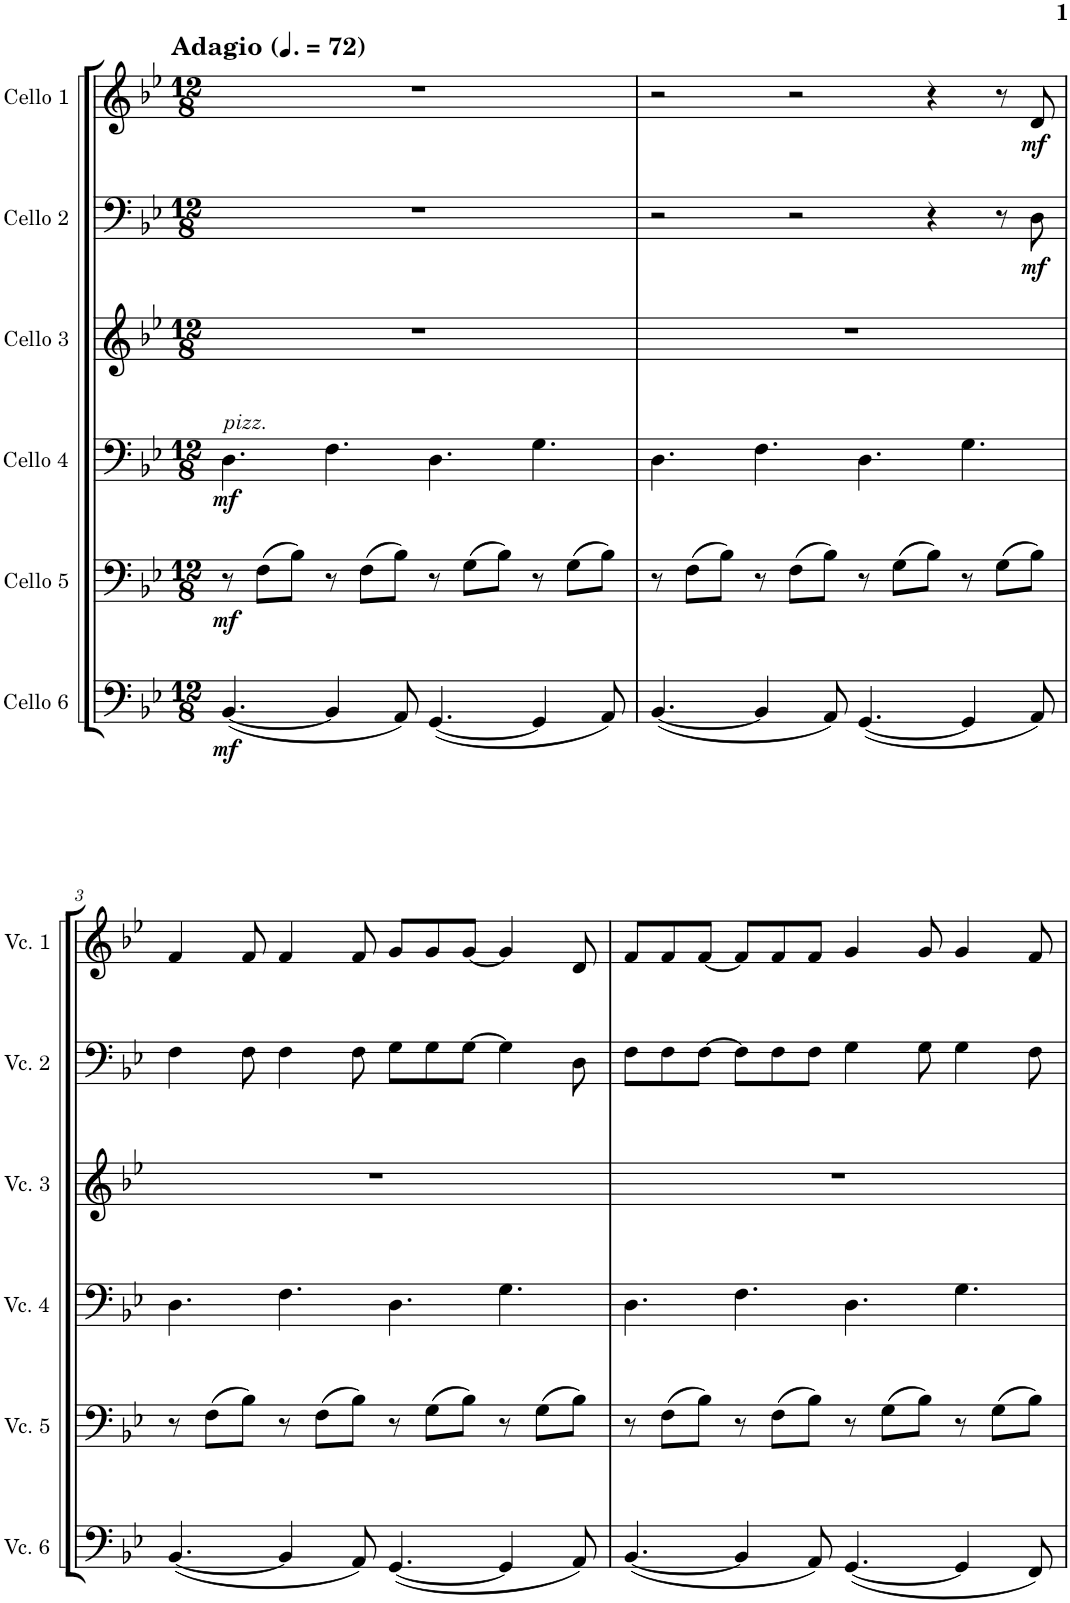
**kern	**dynam	**kern	**dynam	**kern	**dynam	**kern	**kern	**dynam	**kern	**dynam
*part6	*part6	*part5	*part5	*part4	*part4	*part3	*part2	*part2	*part1	*part1
*staff6	*staff6	*staff5	*staff5	*staff4	*staff4	*staff3	*staff2	*staff2	*staff1	*staff1
*I"Cello 6	*	*I"Cello 5	*	*I"Cello 4	*	*I"Cello 3	*I"Cello 2	*	*I"Cello 1	*
*clefF4	*	*clefF4	*	*clefF4	*	*clefG2	*clefF4	*	*clefG2	*
*k[b-e-]	*	*k[b-e-]	*	*k[b-e-]	*	*k[b-e-]	*k[b-e-]	*	*k[b-e-]	*
*M12/8	*	*M12/8	*	*M12/8	*	*M12/8	*M12/8	*	*M12/8	*
*MM108	*	*MM108	*	*MM108	*	*MM108	*MM108	*	*MM108	*
=1	=1	=1	=1	=1	=1	=1	=1	=1	=1	=1
!	!	!	!	!	!	!	!	!	!LO:TX:a:B:t=Adagio	!
!	!	!	!	!LO:TX:a:i:t=pizz.	!	!	!	!	!	!
!	!LO:DY:b	!	!LO:DY:b	!	!LO:DY:b	!	!	!	!	!
([4.BB-/	mf	8r	mf	4.D\	mf	1.r	1.r	.	1.r	.
.	.	(8F\L	.	.	.	.	.	.	.	.
.	.	8B-\J)	.	.	.	.	.	.	.	.
4BB-/]	.	8r	.	4.F\	.	.	.	.	.	.
.	.	(8F\L	.	.	.	.	.	.	.	.
8AA/)	.	8B-\J)	.	.	.	.	.	.	.	.
([4.GG/	.	8r	.	4.D\	.	.	.	.	.	.
.	.	(8G\L	.	.	.	.	.	.	.	.
.	.	8B-\J)	.	.	.	.	.	.	.	.
4GG/]	.	8r	.	4.G\	.	.	.	.	.	.
.	.	(8G\L	.	.	.	.	.	.	.	.
8AA/)	.	8B-\J)	.	.	.	.	.	.	.	.
=2	=2	=2	=2	=2	=2	=2	=2	=2	=2	=2
([4.BB-/	.	8r	.	4.D\	.	1.r	2r	.	2r	.
.	.	(8F\L	.	.	.	.	.	.	.	.
.	.	8B-\J)	.	.	.	.	.	.	.	.
4BB-/]	.	8r	.	4.F\	.	.	.	.	.	.
.	.	(8F\L	.	.	.	.	2r	.	2r	.
8AA/)	.	8B-\J)	.	.	.	.	.	.	.	.
([4.GG/	.	8r	.	4.D\	.	.	.	.	.	.
.	.	(8G\L	.	.	.	.	.	.	.	.
.	.	8B-\J)	.	.	.	.	4r	.	4r	.
4GG/]	.	8r	.	4.G\	.	.	.	.	.	.
.	.	(8G\L	.	.	.	.	8r	.	8r	.
!	!	!	!	!	!	!	!	!LO:DY:b	!	!LO:DY:b
8AA/)	.	8B-\J)	.	.	.	.	8D\	mf	8d/	mf
!!LO:LB:g=z
=3	=3	=3	=3	=3	=3	=3	=3	=3	=3	=3
([4.BB-/	.	8r	.	4.D\	.	1.r	4F\	.	4f/	.
.	.	(8F\L	.	.	.	.	.	.	.	.
.	.	8B-\J)	.	.	.	.	8F\	.	8f/	.
4BB-/]	.	8r	.	4.F\	.	.	4F\	.	4f/	.
.	.	(8F\L	.	.	.	.	.	.	.	.
8AA/)	.	8B-\J)	.	.	.	.	8F\	.	8f/	.
([4.GG/	.	8r	.	4.D\	.	.	8G\L	.	8g/L	.
.	.	(8G\L	.	.	.	.	8G\	.	8g/	.
.	.	8B-\J)	.	.	.	.	[8G\J	.	[8g/J	.
4GG/]	.	8r	.	4.G\	.	.	4G\]	.	4g/]	.
.	.	(8G\L	.	.	.	.	.	.	.	.
8AA/)	.	8B-\J)	.	.	.	.	8D\	.	8d/	.
=4	=4	=4	=4	=4	=4	=4	=4	=4	=4	=4
([4.BB-/	.	8r	.	4.D\	.	1.r	8F\L	.	8f/L	.
.	.	(8F\L	.	.	.	.	8F\	.	8f/	.
.	.	8B-\J)	.	.	.	.	[8F\J	.	[8f/J	.
4BB-/]	.	8r	.	4.F\	.	.	8F\L]	.	8f/L]	.
.	.	(8F\L	.	.	.	.	8F\	.	8f/	.
8AA/)	.	8B-\J)	.	.	.	.	8F\J	.	8f/J	.
([4.GG/	.	8r	.	4.D\	.	.	4G\	.	4g/	.
.	.	(8G\L	.	.	.	.	.	.	.	.
.	.	8B-\J)	.	.	.	.	8G\	.	8g/	.
4GG/]	.	8r	.	4.G\	.	.	4G\	.	4g/	.
.	.	(8G\L	.	.	.	.	.	.	.	.
8FF/)	.	8B-\J)	.	.	.	.	8F\	.	8f/	.
=	=	=	=	=	=	=	=	=	=	=
*-	*-	*-	*-	*-	*-	*-	*-	*-	*-	*-
